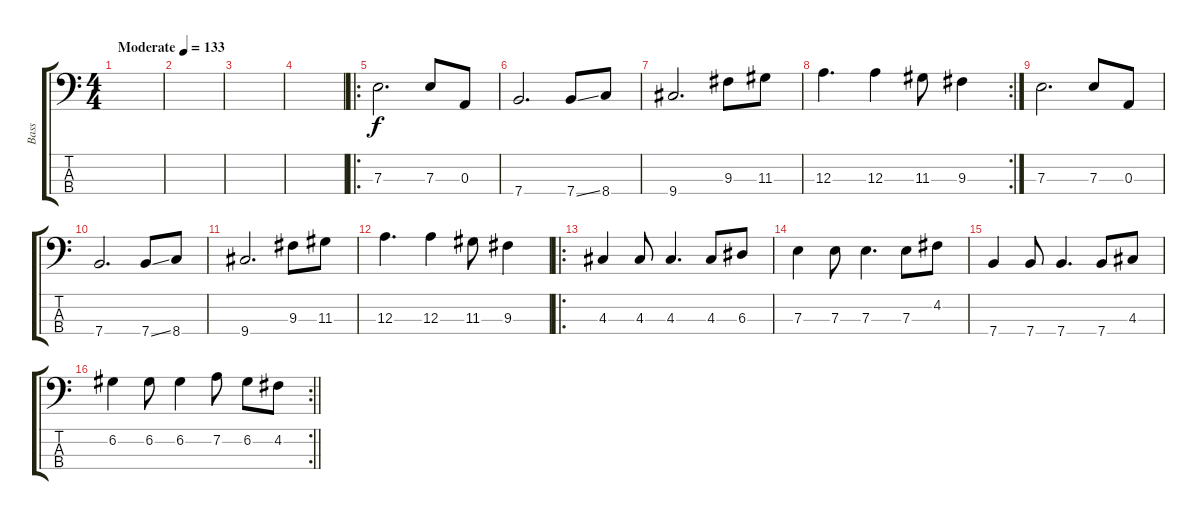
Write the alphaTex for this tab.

\track ("Bass" "Bass") {instrument electricbassfinger}
\staff {score tabs}
\tuning (G2 D2 A1 E1) {hide}
\ts (4 4)
\tempo (133 "Moderate")
\clef f4
\ks c
|
|
|
|
\ro
7.3.2{d} 7.3.8 0.3.8 |
7.4.2{d} 7.4{ss}.8 8.4.8 |
9.4.2{d} 9.3.8 11.3.8 |
\rc 2
12.3.4{d} 12.3.4 11.3.8 9.3.4 |
7.3.2{d} 7.3.8 0.3.8 |
7.4.2{d} 7.4{ss}.8 8.4.8 |
9.4.2{d} 9.3.8 11.3.8 |
12.3.4{d} 12.3.4 11.3.8 9.3.4 |
\ro
4.3.4 4.3.8 4.3.4{d} 4.3.8 6.3.8 |
7.3.4 7.3.8 7.3.4{d} 7.3.8 4.2.8 |
7.4.4 7.4.8 7.4.4{d} 7.4.8 4.3.8 |
\rc 2
\barLineRight lightlight
6.2.4 6.2.8 6.2.4 7.2.8 6.2.8 4.2.8
